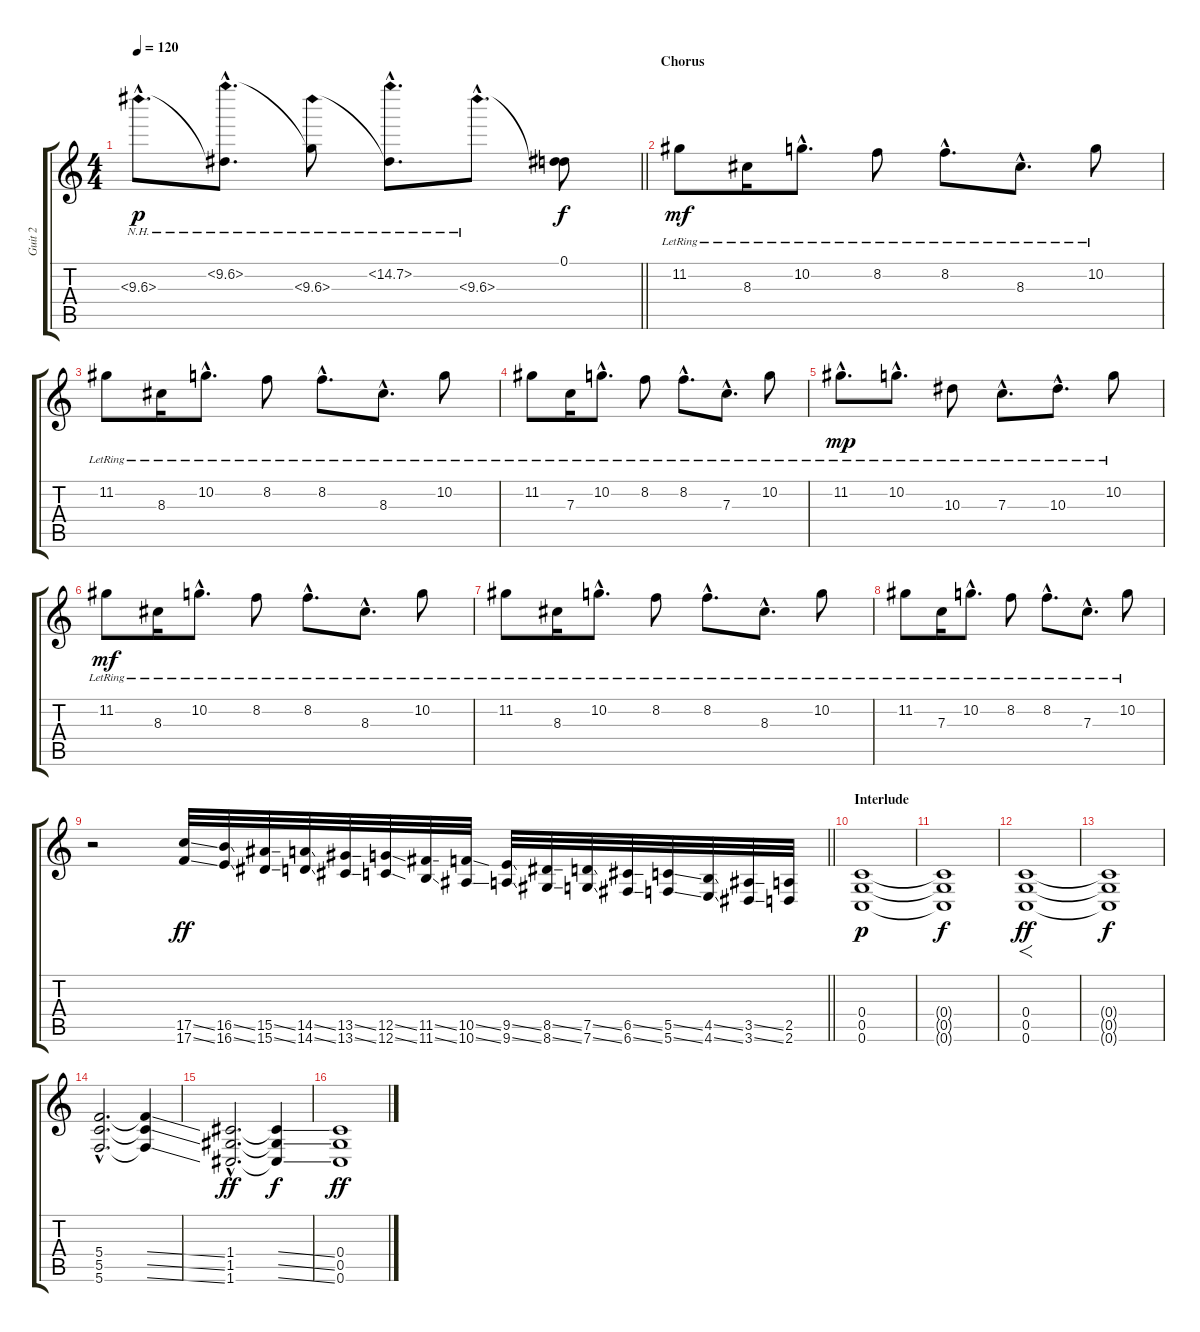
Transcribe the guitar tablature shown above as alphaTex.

\track ("Guit 2" "Guit 2") {instrument acousticguitarsteel}
\staff {score tabs}
\tuning (D4 A3 F3 C3 G2 C2) {hide}
\ts (4 4)
\tempo 120
\clef g2
\barLineRight lightlight
\ks c
10.3{nh hac}.8{d dy p} (10.2{nh hac} 10.3{hac t}).8{d} (10.2{t} 10.3{nh}).8 (15.2{nh hac} 10.3{hac t}).8{d} 10.3{nh hac}.8{d} (0.1 10.3{t}).8{dy f} |
\section ("" "Chorus")
11.2{lr}.8{dy mf instrument overdrivenguitar} 8.3{lr}.16 10.2{hac lr}.8{d} 8.2{lr}.8 8.2{hac lr}.8{d} 8.3{hac lr}.8{d} 10.2{lr}.8 |
11.2{lr}.8 8.3{lr}.16 10.2{hac lr}.8{d} 8.2{lr}.8 8.2{hac lr}.8{d} 8.3{hac lr}.8{d} 10.2{lr}.8 |
11.2{lr}.8 7.3{lr}.16 10.2{hac lr}.8{d} 8.2{lr}.8 8.2{hac lr}.8{d} 7.3{hac lr}.8{d} 10.2{lr}.8 |
11.2{hac lr}.8{d dy mp} 10.2{hac lr}.8{d} 10.3{lr}.8 7.3{hac lr}.8{d} 10.3{hac lr}.8{d} 10.2{lr}.8 |
11.2{lr}.8{dy mf} 8.3{lr}.16 10.2{hac lr}.8{d} 8.2{lr}.8 8.2{hac lr}.8{d} 8.3{hac lr}.8{d} 10.2{lr}.8 |
11.2{lr}.8 8.3{lr}.16 10.2{hac lr}.8{d} 8.2{lr}.8 8.2{hac lr}.8{d} 8.3{hac lr}.8{d} 10.2{lr}.8 |
11.2{lr}.8 7.3{lr}.16 10.2{hac lr}.8{d} 8.2{lr}.8 8.2{hac lr}.8{d} 7.3{hac lr}.8{d} 10.2{lr}.8 |
\barLineRight lightlight
r.2 (17.5{ss} 17.6{ss}).32{dy ff instrument guitarfretnoise} (16.5{ss} 16.6{ss}).32 (15.5{ss} 15.6{ss}).32 (14.5{ss} 14.6{ss}).32 (13.5{ss} 13.6{ss}).32 (12.5{ss} 12.6{ss}).32 (11.5{ss} 11.6{ss}).32 (10.5{ss} 10.6{ss}).32 (9.5{ss} 9.6{ss}).32 (8.5{ss} 8.6{ss}).32 (7.5{ss} 7.6{ss}).32 (6.5{ss} 6.6{ss}).32 (5.5{ss} 5.6{ss}).32 (4.5{ss} 4.6{ss}).32 (3.5{ss} 3.6{ss}).32 (2.5 2.6).32 |
\section ("" "Interlude")
(0.4 0.5 0.6).1{dy p instrument distortionguitar} |
(0.4{t} 0.5{t} 0.6{t}).1{dy f} |
(0.4 0.5 0.6).1{f dy ff} |
(0.4{t} 0.5{t} 0.6{t}).1{dy f} |
(5.4{hac} 5.5{hac} 5.6{hac}).2{d} (5.4{ss t} 5.5{ss t} 5.6{ss t}).4 |
(1.4{hac} 1.5{hac} 1.6{hac}).2{d dy ff} (1.4{ss t} 1.5{ss t} 1.6{ss t}).4{dy f} |
(0.4 0.5 0.6).1{dy ff}
